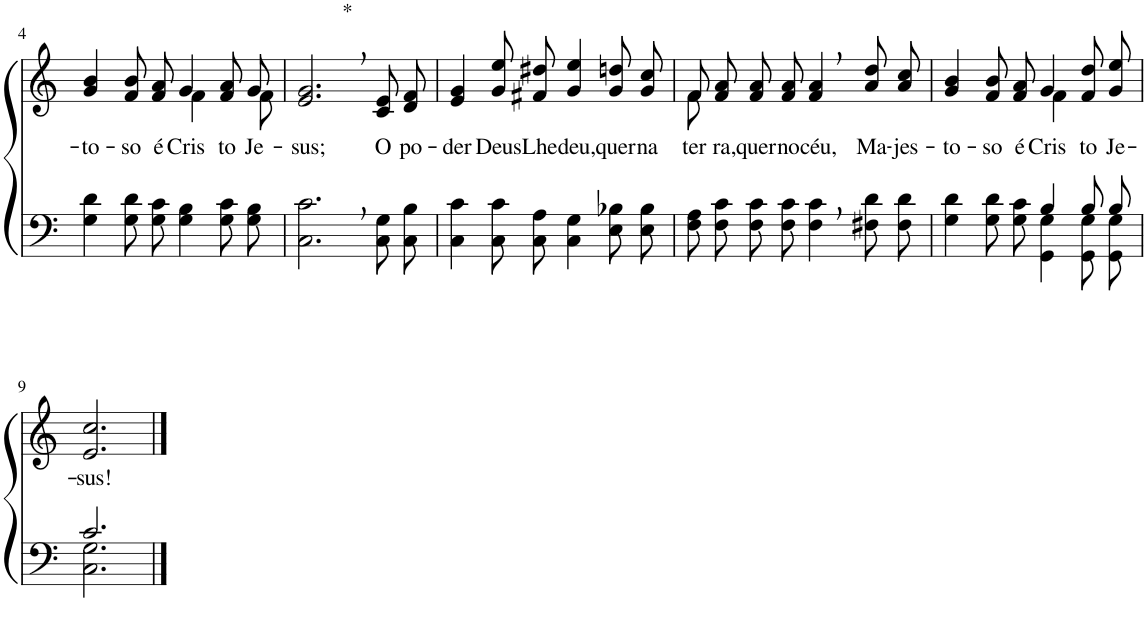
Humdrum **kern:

**kern	**kern	**text
*part2	*part1	*part1
*staff2	*staff1	*staff1
*I"Parte III e IV	*I"Parte I e II	*
!!LO:PB:g=z
*clefF4	*clefG2	*
*Trd1c2	*Trd1c2	*
*k[]	*k[]	*
*M4/4	*M4/4	*
=4	=4	=4
!	!	!LO:LY:b
*	*^	*
4G\ 4d\	4g/ 4b/	2ryy	to-
!	!	!	!LO:LY:b
8G\ 8d\L	8f/ 8b/L	.	-so
!	!	!	!LO:LY:b
8G\ 8c\J	8f/ 8a/J	.	é
!	!	!	!LO:LY:b
4G\ 4B\	4g/	4f\	Cris
!	!	!	!LO:LY:b
8G\ 8c\L	8f/ 8a/L	8ryy	to
!	!	!	!LO:LY:b
8G\ 8B\J	8g/J	8f\	Je-
=5	=5	=5	=5
!	!LO:TX:a:t=*	!	!
!	!	!	!LO:LY:b
*	*v	*v	*
2.C\, 2.c\,	2.e/, 2.g/,	-sus;
!	!	!LO:LY:b
8C\ 8G\L	8c/ 8e/L	O
!	!	!LO:LY:b
8C\ 8B\J	8d/ 8f/J	po-
=6	=6	=6
!	!	!LO:LY:b
4C\ 4c\	4e/ 4g/	-der
!	!	!LO:LY:b
8C\ 8c\L	8g\ 8ee\L	Deus
!	!	!LO:LY:b
8C\ 8A\J	8f#X\ 8dd#X\J	Lhe
!	!	!LO:LY:b
4C\ 4G\	4g/ 4ee/	deu,
!	!	!LO:LY:b
8E\ 8B-X\L	8g/ 8ddn/L	quer
!	!	!LO:LY:b
8E\ 8B-\J	8g/ 8cc/J	na
=7	=7	=7
*	*^	*
!	!	!	!LO:LY:b
8F\ 8A\L	8f/L	8f\	ter-
!	!	!	!LO:LY:b
8F\ 8c\J	8f/ 8a/J	2..ryy	-ra,
!	!	!	!LO:LY:b
8F\ 8c\L	8f/ 8a/L	.	quer
!	!	!	!LO:LY:b
8F\ 8c\J	8f/ 8a/J	.	no
!	!	!	!LO:LY:b
4F\, 4c\,	4f/, 4a/,	.	céu,
!	!	!	!LO:LY:b
8F#X\ 8d\L	8a\ 8dd\L	.	Ma-
!	!	!	!LO:LY:b
8F#\ 8d\J	8a\ 8cc\J	.	-jes-
=8	=8	=8	=8
*^	*	*	*
!	!	!	!	!LO:LY:b
2ryy	4G\ 4d\	4g/ 4b/	2ryy	-to-
!	!	!	!	!LO:LY:b
.	8G\ 8d\L	8f/ 8b/L	.	-so
!	!	!	!	!LO:LY:b
.	8G\ 8c\J	8f/ 8a/J	.	é
!	!	!	!	!LO:LY:b
4B/	4GG\ 4G\	4g/	4f\	Cris-
!	!	!	!	!LO:LY:b
8B/L	8GG/ 8G/L	8f\ 8dd\L	4ryy	-to
!	!	!	!	!LO:LY:b
8B/J	8GG/ 8G/J	8g\ 8ee\J	.	Je-
*	*	*v	*v	*
!!LO:LB:g=z
=9	=9	=9	=9
!	!	!	!LO:LY:b
2.c/	2.C\ 2.G\	2.e/ 2.cc/	-sus!
*v	*v	*	*
==	==	==
*-	*-	*-
